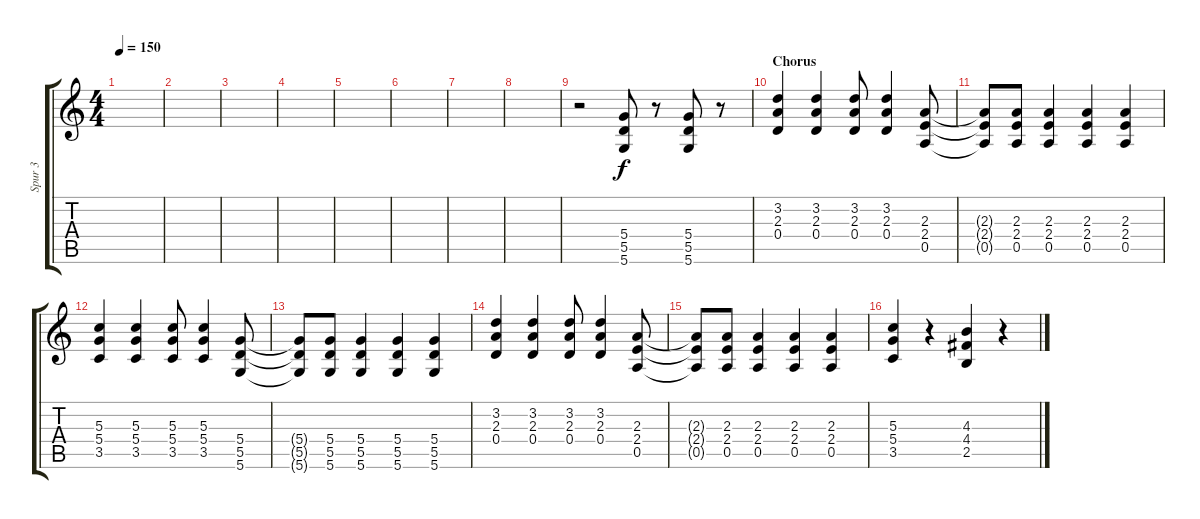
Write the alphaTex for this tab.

\track ("Spur 3" "Spur 3") {instrument distortionguitar}
\staff {score tabs}
\tuning (E4 B3 G3 D3 A2 D2) {hide}
\ts (4 4)
\tempo 150
\clef g2
\ks c
|
|
|
|
|
|
|
|
r.2 (5.4 5.5 5.6).8 r.8 (5.4 5.5 5.6).8 r.8 |
\section ("" "Chorus")
(3.2 2.3 0.4).4 (3.2 2.3 0.4).4 (3.2 2.3 0.4).8 (3.2 2.3 0.4).4 (2.3 2.4 0.5).8 |
(2.3{t} 2.4{t} 0.5{t}).8 (2.3 2.4 0.5).8 (2.3 2.4 0.5).4 (2.3 2.4 0.5).4 (2.3 2.4 0.5).4 |
(5.3 5.4 3.5).4 (5.3 5.4 3.5).4 (5.3 5.4 3.5).8 (5.3 5.4 3.5).4 (5.4 5.5 5.6).8 |
(5.4{t} 5.5{t} 5.6{t}).8 (5.4 5.5 5.6).8 (5.4 5.5 5.6).4 (5.4 5.5 5.6).4 (5.4 5.5 5.6).4 |
(3.2 2.3 0.4).4 (3.2 2.3 0.4).4 (3.2 2.3 0.4).8 (3.2 2.3 0.4).4 (2.3 2.4 0.5).8 |
(2.3{t} 2.4{t} 0.5{t}).8 (2.3 2.4 0.5).8 (2.3 2.4 0.5).4 (2.3 2.4 0.5).4 (2.3 2.4 0.5).4 |
(5.3 5.4 3.5).4 r.4 (4.3 4.4 2.5).4 r.4
